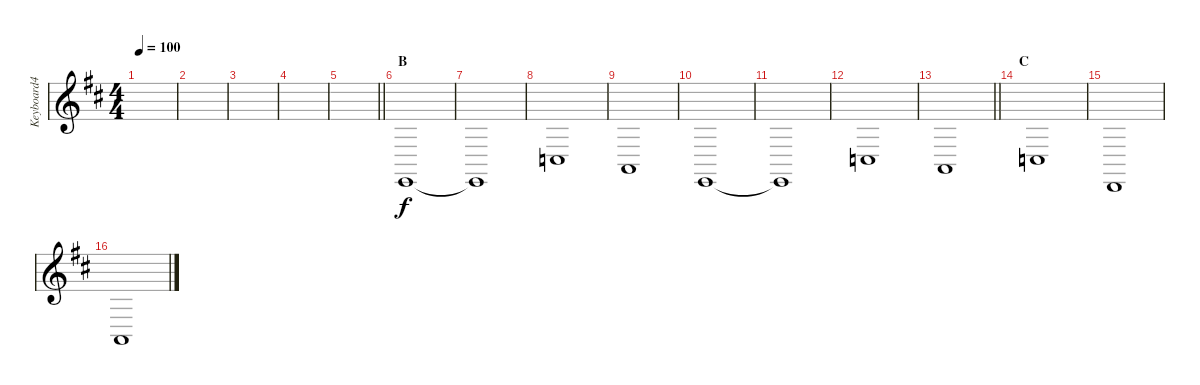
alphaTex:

\track ("Keyboard4" "Keyboard4") {instrument lead2sawtooth}
\staff {score}
\tuning (E4 B3 G3 D3 A2 D2) {hide}
\ts (4 4)
\tempo 100
\clef g2
\ks bminor
|
|
|
|
\barLineRight lightlight
|
\section ("" "B")
2.6.1 |
2.6{t}.1 |
3.5.1 |
0.5.1 |
2.6.1 |
2.6{t}.1 |
3.5.1 |
\barLineRight lightlight
0.5.1 |
\section ("" "C")
3.5.1 |
0.6.1 |
0.5.1
